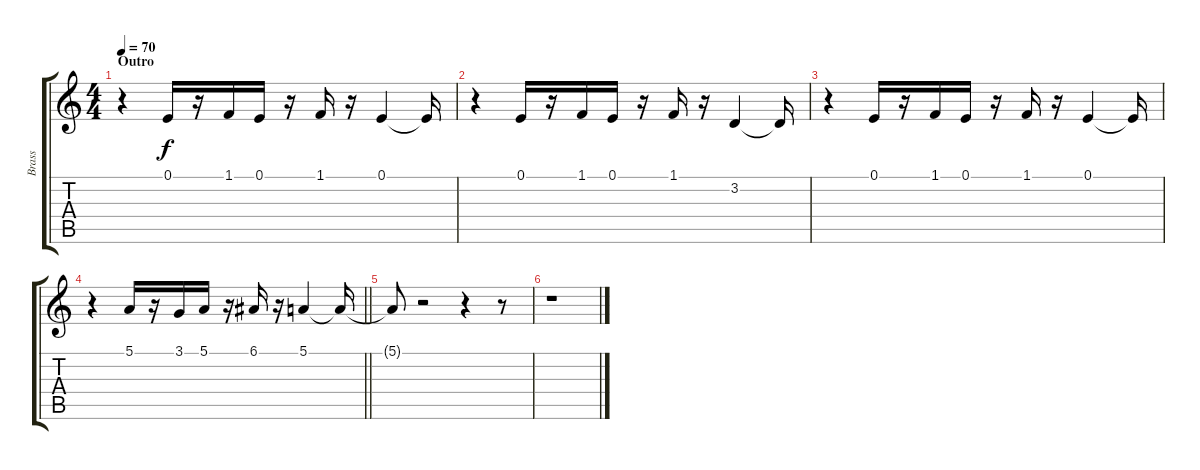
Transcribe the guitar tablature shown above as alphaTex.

\track ("Brass" "Brass") {instrument brasssection}
\staff {score tabs}
\tuning (E4 B3 G3 D3 A2 E2) {hide}
\ts (4 4)
\section ("" "Outro")
\tempo 70
\clef g2
\ks c
r.4{dy p} 0.1.16{dy f} r.16 1.1.16 0.1.16 r.16 1.1.16 r.16 0.1.4 0.1{t}.16 |
r.4 0.1.16 r.16 1.1.16 0.1.16 r.16 1.1.16 r.16 3.2.4 3.2{t}.16 |
r.4 0.1.16 r.16 1.1.16 0.1.16 r.16 1.1.16 r.16 0.1.4 0.1{t}.16 |
\barLineRight lightlight
r.4 5.1.16 r.16 3.1.16 5.1.16 r.16 6.1.16 r.16 5.1.4 5.1{t}.16 |
5.1{t}.8 r.2 r.4 r.8 |
r.1
